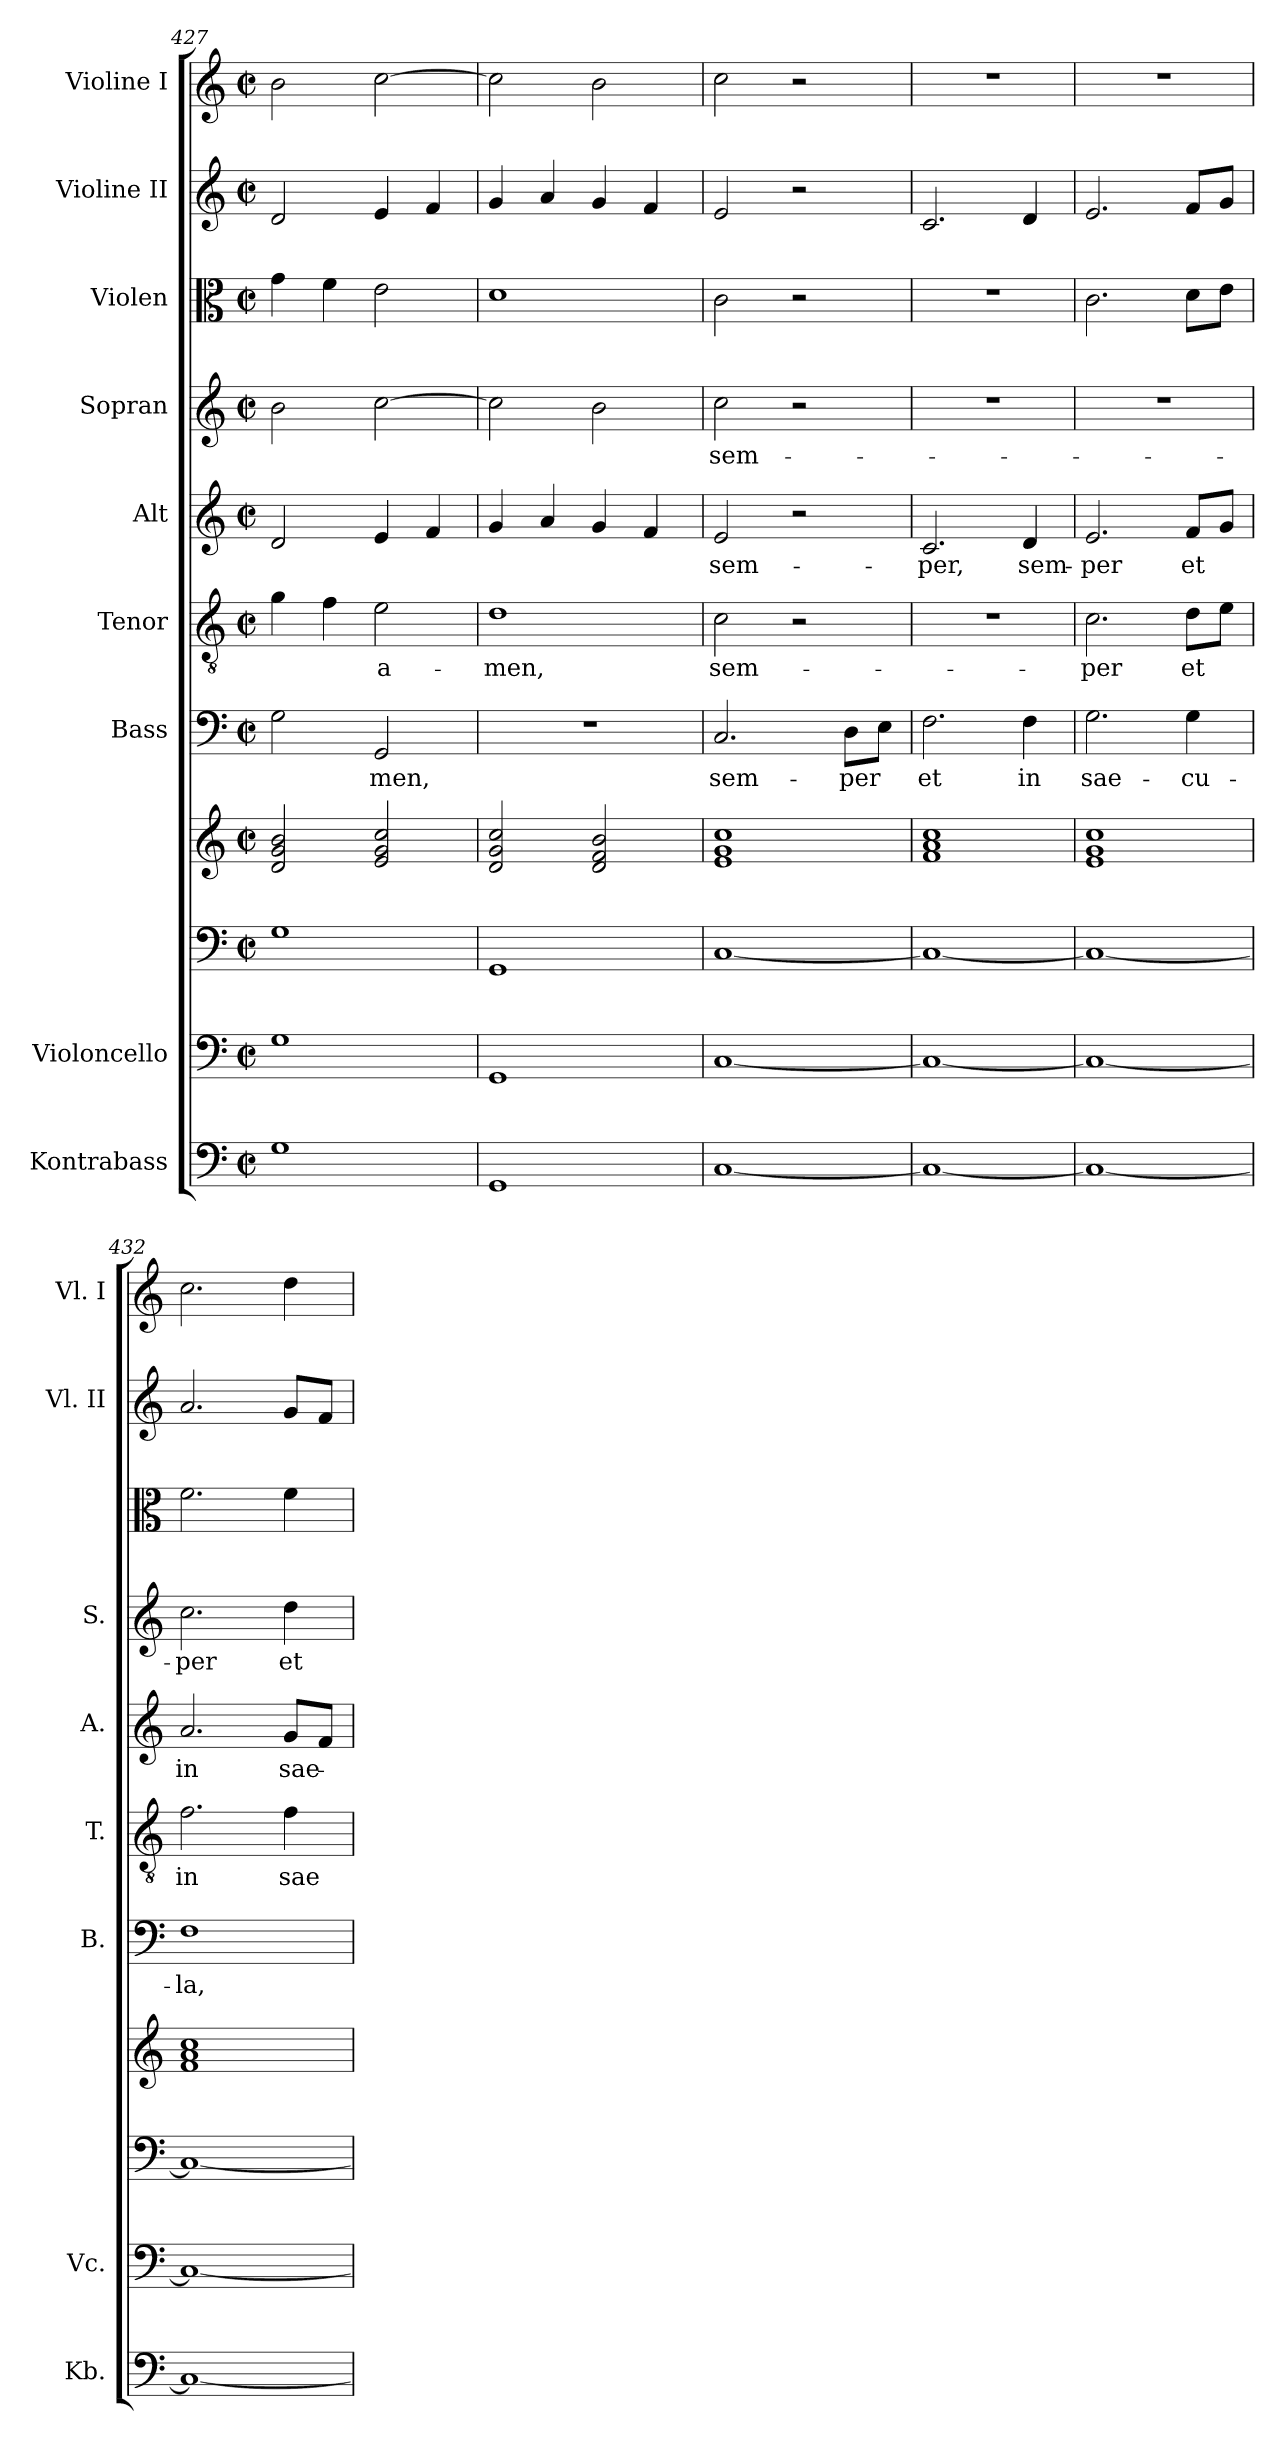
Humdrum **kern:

**kern	**kern	**kern	**kern	**kern	**text	**kern	**text	**kern	**text	**kern	**text	**kern	**kern	**kern
*part10	*part9	*part8	*part8	*part7	*part7	*part6	*part6	*part5	*part5	*part4	*part4	*part3	*part2	*part1
*staff11	*staff10	*staff9	*staff8	*staff7	*staff7	*staff6	*staff6	*staff5	*staff5	*staff4	*staff4	*staff3	*staff2	*staff1
*I"Kontrabass	*I"Violoncello	*	*	*I"Bass	*	*I"Tenor	*	*I"Alt	*	*I"Sopran	*	*I"Violen	*I"Violine II	*I"Violine I
*I'Kb.	*I'Vc.	*	*	*I'B.	*	*I'T.	*	*I'A.	*	*I'S.	*	*	*I'Vl. II	*I'Vl. I
*clefF4	*clefF4	*clefF4	*clefG2	*clefF4	*	*clefGv2	*	*clefG2	*	*clefG2	*	*clefC3	*clefG2	*clefG2
*ITrd7c12	*	*	*	*	*	*	*	*	*	*	*	*	*	*
*k[]	*k[]	*k[]	*k[]	*k[]	*	*k[]	*	*k[]	*	*k[]	*	*k[]	*k[]	*k[]
*C:	*C:	*C:	*C:	*C:	*	*C:	*	*C:	*	*C:	*	*C:	*C:	*C:
*M2/2	*M2/2	*M2/2	*M2/2	*M2/2	*	*M2/2	*	*M2/2	*	*M2/2	*	*M2/2	*M2/2	*M2/2
*met(c|)	*met(c|)	*met(c|)	*met(c|)	*met(c|)	*	*met(c|)	*	*met(c|)	*	*met(c|)	*	*met(c|)	*met(c|)	*met(c|)
=427	=427	=427	=427	=427	=427	=427	=427	=427	=427	=427	=427	=427	=427	=427
1GG	1G	1G	2d/ 2g/ 2b/	2G\	.	4g\	.	2d/	.	2b\	.	4g\	2d/	2b\
.	.	.	.	.	.	4f\	.	.	.	.	.	4f\	.	.
!	!	!	!	!	!LO:LY:b	!	!LO:LY:b	!	!	!	!	!	!	!
.	.	.	2e/ 2g/ 2cc/	2GG/	-men,	2e\	a-	4e/	.	[2cc\	.	2e\	4e/	[2cc\
.	.	.	.	.	.	.	.	4f/	.	.	.	.	4f/	.
=428	=428	=428	=428	=428	=428	=428	=428	=428	=428	=428	=428	=428	=428	=428
!	!	!	!	!	!	!	!LO:LY:b	!	!	!	!	!	!	!
1GGG	1GG	1GG	2d/ 2g/ 2cc/	1r	.	1d	-men,	4g/	.	2cc\]	.	1d	4g/	2cc\]
.	.	.	.	.	.	.	.	4a/	.	.	.	.	4a/	.
.	.	.	2d/ 2f/ 2b/	.	.	.	.	4g/	.	2b\	.	.	4g/	2b\
.	.	.	.	.	.	.	.	4f/	.	.	.	.	4f/	.
=429	=429	=429	=429	=429	=429	=429	=429	=429	=429	=429	=429	=429	=429	=429
!	!	!	!	!	!LO:LY:b	!	!LO:LY:b	!	!LO:LY:b	!	!LO:LY:b	!	!	!
[1CC	[1C	[1C	1e 1g 1cc	2.C/	sem-	2c\	sem-	2e/	sem-	2cc\	sem-	2c\	2e/	2cc\
.	.	.	.	.	.	2r	.	2r	.	2r	.	2r	2r	2r
!	!	!	!	!	!LO:LY:b	!	!	!	!	!	!	!	!	!
.	.	.	.	8D\L	-per	.	.	.	.	.	.	.	.	.
.	.	.	.	8E\J	.	.	.	.	.	.	.	.	.	.
=430	=430	=430	=430	=430	=430	=430	=430	=430	=430	=430	=430	=430	=430	=430
!	!	!	!	!	!LO:LY:b	!	!	!	!LO:LY:b	!	!	!	!	!
1CC_	1C_	1C_	1f 1a 1cc	2.F\	et	1r	.	2.c/	-per,	1r	.	1r	2.c/	1r
!	!	!	!	!	!LO:LY:b	!	!	!	!LO:LY:b	!	!	!	!	!
.	.	.	.	4F\	in	.	.	4d/	sem-	.	.	.	4d/	.
=431	=431	=431	=431	=431	=431	=431	=431	=431	=431	=431	=431	=431	=431	=431
!	!	!	!	!	!LO:LY:b	!	!LO:LY:b	!	!LO:LY:b	!	!	!	!	!
1CC_	1C_	1C_	1e 1g 1cc	2.G\	sae-	2.c\	-per	2.e/	-per	1r	.	2.c\	2.e/	1r
!	!	!	!	!	!LO:LY:b	!	!LO:LY:b	!	!LO:LY:b	!	!	!	!	!
.	.	.	.	4G\	-cu-	8d\L	et	8f/L	et	.	.	8d\L	8f/L	.
.	.	.	.	.	.	8e\J	.	8g/J	.	.	.	8e\J	8g/J	.
!!LO:PB:g=z
=432	=432	=432	=432	=432	=432	=432	=432	=432	=432	=432	=432	=432	=432	=432
!	!	!	!	!	!LO:LY:b	!	!LO:LY:b	!	!LO:LY:b	!	!LO:LY:b	!	!	!
1CC_	1C_	1C_	1f 1a 1cc	1F	-la,	2.f\	in	2.a/	in	2.cc\	-per	2.f\	2.a/	2.cc\
!	!	!	!	!	!	!	!LO:LY:b	!	!LO:LY:b	!	!LO:LY:b	!	!	!
.	.	.	.	.	.	4f\	sae-	8g/L	sae-	4dd\	et	4f\	8g/L	4dd\
.	.	.	.	.	.	.	.	8f/J	.	.	.	.	8f/J	.
=	=	=	=	=	=	=	=	=	=	=	=	=	=	=
*-	*-	*-	*-	*-	*-	*-	*-	*-	*-	*-	*-	*-	*-	*-
